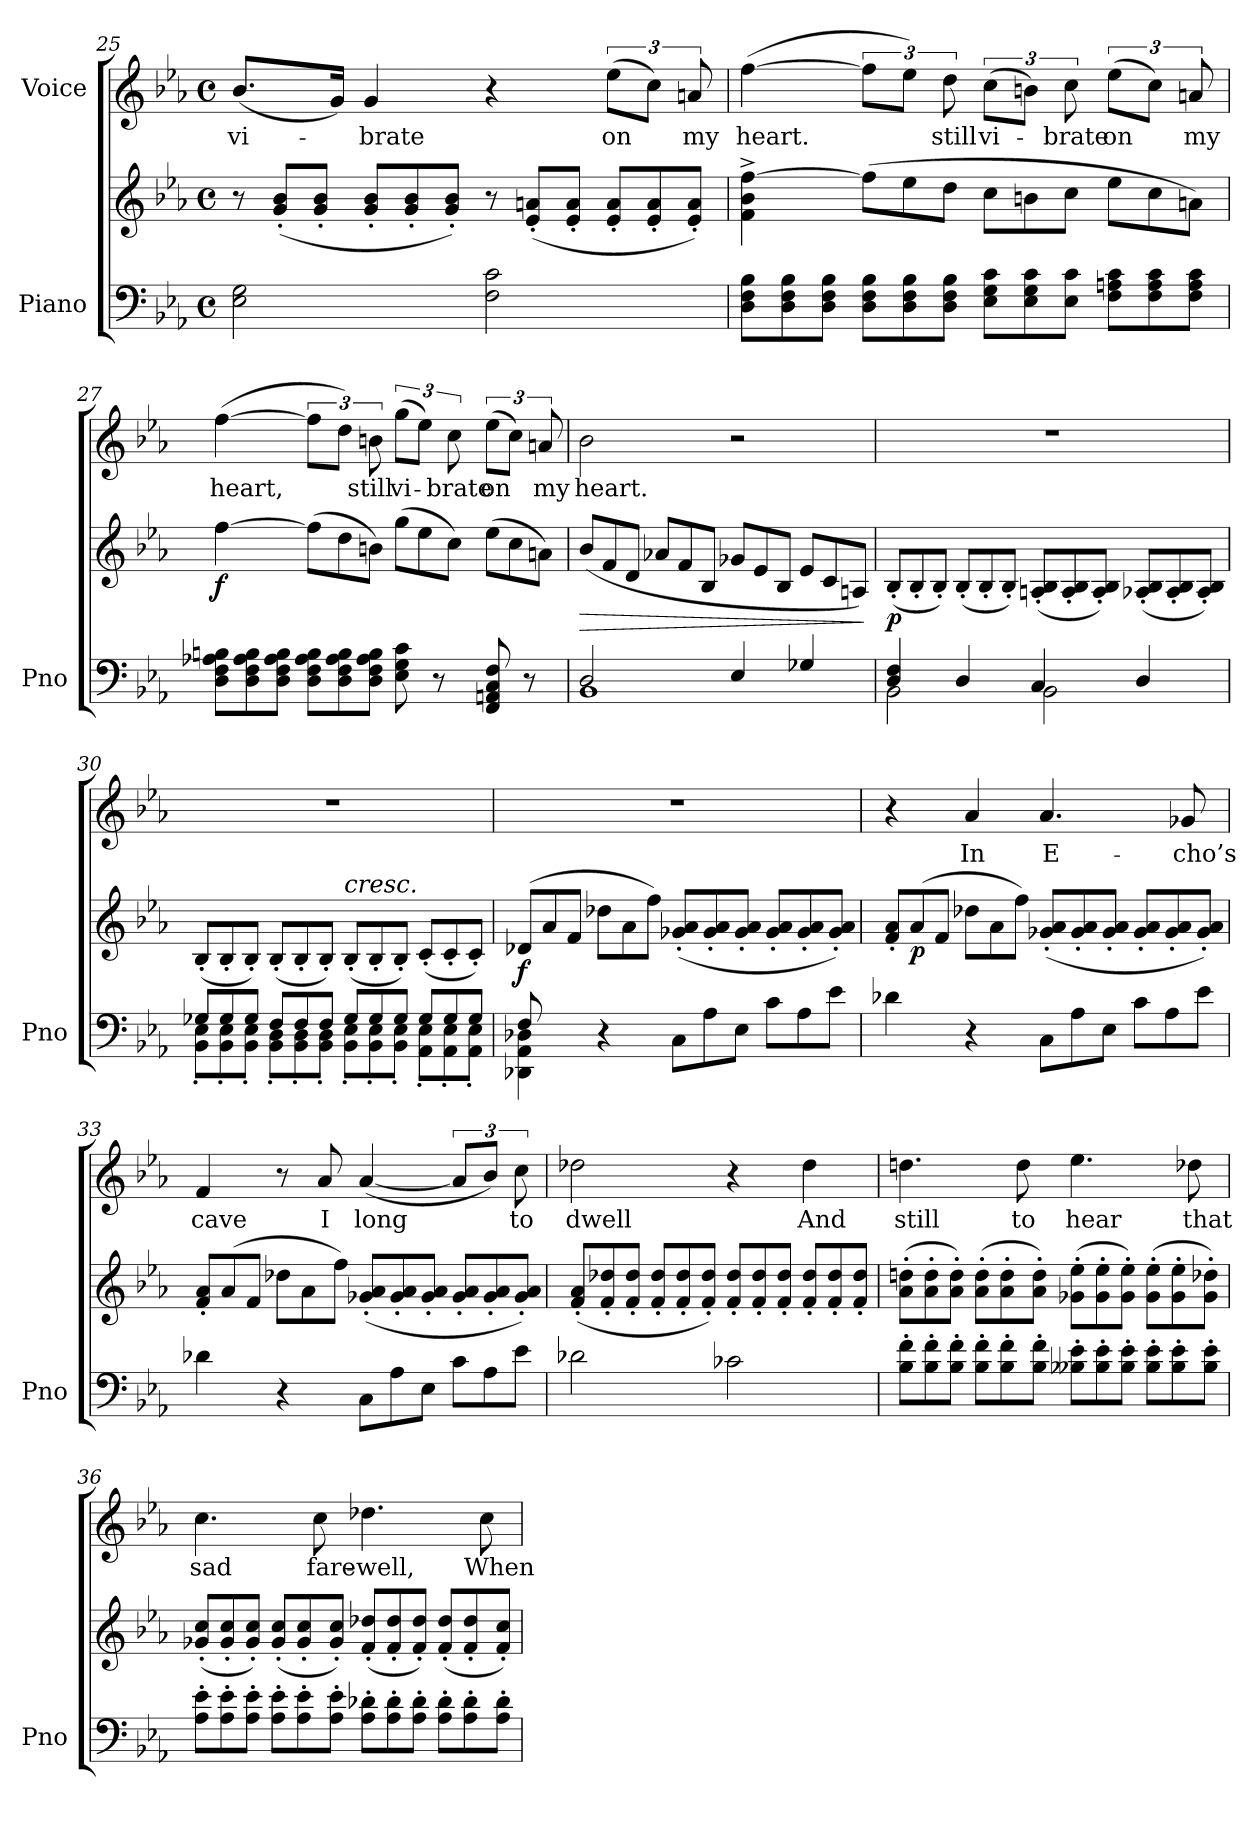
**kern	**kern	**dynam	**kern	**text
*part2	*part2	*part2	*part1	*part1
*staff3	*staff2	*staff2/3	*staff1	*staff1
*I"Piano	*	*	*I"Voice	*
*I'Pno	*	*	*	*
*clefF4	*clefG2	*	*clefG2	*
*k[b-e-a-]	*k[b-e-a-]	*	*k[b-e-a-]	*
*M4/4	*M4/4	*	*M4/4	*
*met(c)	*met(c)	*	*met(c)	*
*	*Xtuplet	*	*	*
=25	=25	=25	=25	=25
2E-\ 2G\	12r	.	(8.b-/L	vi-
.	(12g/' 12b-/'L	.	.	.
.	12g/' 12b-/'J	.	.	.
.	.	.	16g/Jk)	.
.	12g/' 12b-/'L	.	4g/	-brate
.	12g/' 12b-/'	.	.	.
.	12g/' 12b-/'J)	.	.	.
2F\ 2c\	12r	.	4r	.
.	(12e-/' 12an/'L	.	.	.
.	12e-/' 12a/'J	.	.	.
.	12e-/' 12a/'L	.	(12ee-\L	on
.	12e-/' 12a/'	.	12cc\J)	.
.	12e-/' 12a/'J)	.	12an/	my
=26	=26	=26	=26	=26
*Xtuplet	*	*	*	*
12D\ 12F\ 12B-\L	4f\^ 4b-\^ [4ff\^	.	([4ff\	heart.
12D\ 12F\ 12B-\	.	.	.	.
12D\ 12F\ 12B-\J	.	.	.	.
12D\ 12F\ 12B-\L	(12ff\L]	.	12ff\L]	.
12D\ 12F\ 12B-\	12ee-\	.	12ee-\J)	.
12D\ 12F\ 12B-\J	12dd\J	.	12dd\	still
12E-\ 12G\ 12c\L	12cc\L	.	(12cc\L	vi-
12E-\ 12G\ 12c\	12bn\	.	12bn\J)	.
12E-\ 12c\J	12cc\J	.	12cc\	-brate
12F\ 12An\ 12c\L	12ee-\L	.	(12ee-\L	on
12F\ 12A\ 12c\	12cc\	.	12cc\J)	.
12F\ 12A\ 12c\J	12an\J)	.	12an/	my
=27	=27	=27	=27	=27
!	!	!LO:DY:b	!	!
12D\ 12F\ 12A-X\ 12Bn\L	[4ff\	f	([4ff\	heart,
12D\ 12F\ 12A-\ 12B\	.	.	.	.
12D\ 12F\ 12A-\ 12B\J	.	.	.	.
12D\ 12F\ 12A-\ 12B\L	(12ff\L]	.	12ff\L]	.
12D\ 12F\ 12A-\ 12B\	12dd\	.	12dd\J)	.
12D\ 12F\ 12A-\ 12B\J	12bn\J)	.	12bn\	still
8E-\ 8G\ 8c\	(12gg\L	.	(12gg\L	vi-
.	12ee-\	.	12ee-\J)	.
8r	.	.	.	.
.	12cc\J)	.	12cc\	-brate
8FF/ 8AAn/ 8C/ 8F/	(12ee-\L	.	(12ee-\L	on
.	12cc\	.	12cc\J)	.
8r	.	.	.	.
.	12an\J)	.	12an/	my
=28	=28	=28	=28	=28
*^	*	*	*	*
!	!	!	!LO:HP:b	!	!
2D/	1BB-	(12b-/L	>	2b-\	heart.
.	.	12f/	.	.	.
.	.	12d/J	.	.	.
.	.	12a-X/L	.	.	.
.	.	12f/	.	.	.
.	.	12B-/J	.	.	.
4E-/	.	12g-X/L	.	2r	.
.	.	12e-/	.	.	.
.	.	12B-/J	.	.	.
4G-X/	.	12e-/L	.	.	.
.	.	12c/	.	.	.
.	.	12An/J)	.	.	.
*v	*v	*	*	*	*
.	.	]	.	.
=29	=29	=29	=29	=29
*^	*	*	*	*
!	!	!	!LO:DY:b	!	!
4D/ 4F/	2BB-\	(12B-'/L	p	1r	.
.	.	12B-'/	.	.	.
.	.	12B-'/J)	.	.	.
4D/	.	(12B-'/L	.	.	.
.	.	12B-'/	.	.	.
.	.	12B-'/J)	.	.	.
4C/	2BB-\	(12An/' 12B-/'L	.	.	.
.	.	12A/' 12B-/'	.	.	.
.	.	12A/' 12B-/'J)	.	.	.
4D/	.	(12A-X/' 12B-/'L	.	.	.
.	.	12A-/' 12B-/'	.	.	.
.	.	12A-/' 12B-/'J)	.	.	.
=30	=30	=30	=30	=30	=30
12G-X/L	12BB-\'< 12E-\'<L	(12B-'/L	.	1r	.
12G-/	12BB-\'< 12E-\'<	12B-'/	.	.	.
12G-/J	12BB-\'< 12E-\'<J	12B-'/J)	.	.	.
12F/L	12BB-\'< 12D\'<L	(12B-'/L	.	.	.
12F/	12BB-\'< 12D\'<	12B-'/	.	.	.
12F/J	12BB-\'< 12D\'<J	12B-'/J)	.	.	.
!	!	!LO:TX:a:i:t=cresc.	!	!	!
12G-/L	12BB-\'< 12E-\'<L	(12B-'/L	.	.	.
12G-/	12BB-\'< 12E-\'<	12B-'/	.	.	.
12G-/J	12BB-\'< 12E-\'<J	12B-'/J)	.	.	.
12G-/L	12AA-\'< 12E-\'<L	(12c'/L	.	.	.
12G-/	12AA-\'< 12E-\'<	12c'/	.	.	.
12G-/J	12AA-\'< 12E-\'<J	12c'/J)	.	.	.
=31	=31	=31	=31	=31	=31
*	*	*^	*	*	*
!	!	!	!	!LO:DY:b	!	!
12F/L	4DD-X\ 4AA-\ 4D-X\	(12d-X/L	12ryy	f	1r	.
12%11ryy	.	12a-/	12ryy	.	.	.
.	.	12f/J	12ryy	.	.	.
.	4r	12dd-X\L	2.ryy	.	.	.
.	.	12a-\	.	.	.	.
.	.	12ff\J)	.	.	.	.
.	12C\L	(12g-X/' 12a-/'L	.	.	.	.
.	12A-\	12g-/' 12a-/'	.	.	.	.
.	12E-\J	12g-/' 12a-/'J	.	.	.	.
.	12c\L	12g-/' 12a-/'L	.	.	.	.
.	12A-\	12g-/' 12a-/'	.	.	.	.
.	12e-\J	12g-/' 12a-/'J)	.	.	.	.
*v	*v	*	*	*	*	*
*	*v	*v	*	*	*
=32	=32	=32	=32	=32
4d-X\	12f/' 12a-/'L	.	4r	.
!	!	!LO:DY:b	!	!
.	(12a-/	p	.	.
.	12f/J	.	.	.
4r	12dd-X\L	.	4a-/	In
.	12a-\	.	.	.
.	12ff\J)	.	.	.
12C\L	(12g-X/' 12a-/'L	.	4.a-/	E-
12A-\	12g-/' 12a-/'	.	.	.
12E-\J	12g-/' 12a-/'J	.	.	.
12c\L	12g-/' 12a-/'L	.	.	.
12A-\	12g-/' 12a-/'	.	.	.
.	.	.	8g-X/	-cho’s
12e-\J	12g-/' 12a-/'J)	.	.	.
=33	=33	=33	=33	=33
4d-X\	12f/' 12a-/'L	.	4f/	cave
.	(12a-/	.	.	.
.	12f/J	.	.	.
4r	12dd-X\L	.	8r	.
.	12a-\	.	.	.
.	.	.	8a-/	I
.	12ff\J)	.	.	.
12C\L	(12g-X/' 12a-/'L	.	([4a-/	long
12A-\	12g-/' 12a-/'	.	.	.
12E-\J	12g-/' 12a-/'J	.	.	.
12c\L	12g-/' 12a-/'L	.	12a-/L]	.
12A-\	12g-/' 12a-/'	.	12b-/J)	.
12e-\J	12g-/' 12a-/'J)	.	12cc\	to
=34	=34	=34	=34	=34
2d-X\	(12f/' 12a-/'L	.	2dd-X\	dwell
.	12f/' 12dd-X/'	.	.	.
.	12f/' 12dd-/'J	.	.	.
.	12f/' 12dd-/'L	.	.	.
.	12f/' 12dd-/'	.	.	.
.	12f/' 12dd-/'J)	.	.	.
2c-X\	12f/' 12dd-/'L	.	4r	.
.	12f/' 12dd-/'	.	.	.
.	12f/' 12dd-/'J	.	.	.
.	12f/' 12dd-/'L	.	4dd-\	And
.	12f/' 12dd-/'	.	.	.
.	12f/' 12dd-/'J	.	.	.
=35	=35	=35	=35	=35
12B-\' 12f\'L	(12a-\' 12ddn\'L	.	4.ddn\	still
12B-\' 12f\'	12a-\' 12dd\'	.	.	.
12B-\' 12f\'J	12a-\' 12dd\'J)	.	.	.
12B-\' 12f\'L	(12a-\' 12dd\'L	.	.	.
12B-\' 12f\'	12a-\' 12dd\'	.	.	.
.	.	.	8dd\	to
12B-\' 12f\'J	12a-\' 12dd\'J)	.	.	.
12B--X\' 12e-\'L	(12g-X\' 12ee-\'L	.	4.ee-\	hear
12B--\' 12e-\'	12g-\' 12ee-\'	.	.	.
12B--\' 12e-\'J	12g-\' 12ee-\'J)	.	.	.
12B--\' 12e-\'L	(12g-\' 12ee-\'L	.	.	.
12B--\' 12e-\'	12g-\' 12ee-\'	.	.	.
.	.	.	8dd-X\	that
12B--\' 12e-\'J	12g-\' 12dd-X\'J)	.	.	.
=36	=36	=36	=36	=36
12A-\' 12e-\'L	(12g-X/' 12cc/'L	.	4.cc\	sad
12A-\' 12e-\'	12g-/' 12cc/'	.	.	.
12A-\' 12e-\'J	12g-/' 12cc/'J)	.	.	.
12A-\' 12e-\'L	(12g-/' 12cc/'L	.	.	.
12A-\' 12e-\'	12g-/' 12cc/'	.	.	.
.	.	.	8cc\	fare-
12A-\' 12e-\'J	12g-/' 12cc/'J)	.	.	.
12A-\' 12d-X\'L	(12f/' 12dd-X/'L	.	4.dd-X\	-well,
12A-\' 12d-\'	12f/' 12dd-/'	.	.	.
12A-\' 12d-\'J	12f/' 12dd-/'J)	.	.	.
12A-\' 12d-\'L	(12f/' 12dd-/'L	.	.	.
12A-\' 12d-\'	12f/' 12dd-/'	.	.	.
.	.	.	8cc\	When
12A-\' 12d-\'J	12f/' 12cc/'J)	.	.	.
=	=	=	=	=
*-	*-	*-	*-	*-
